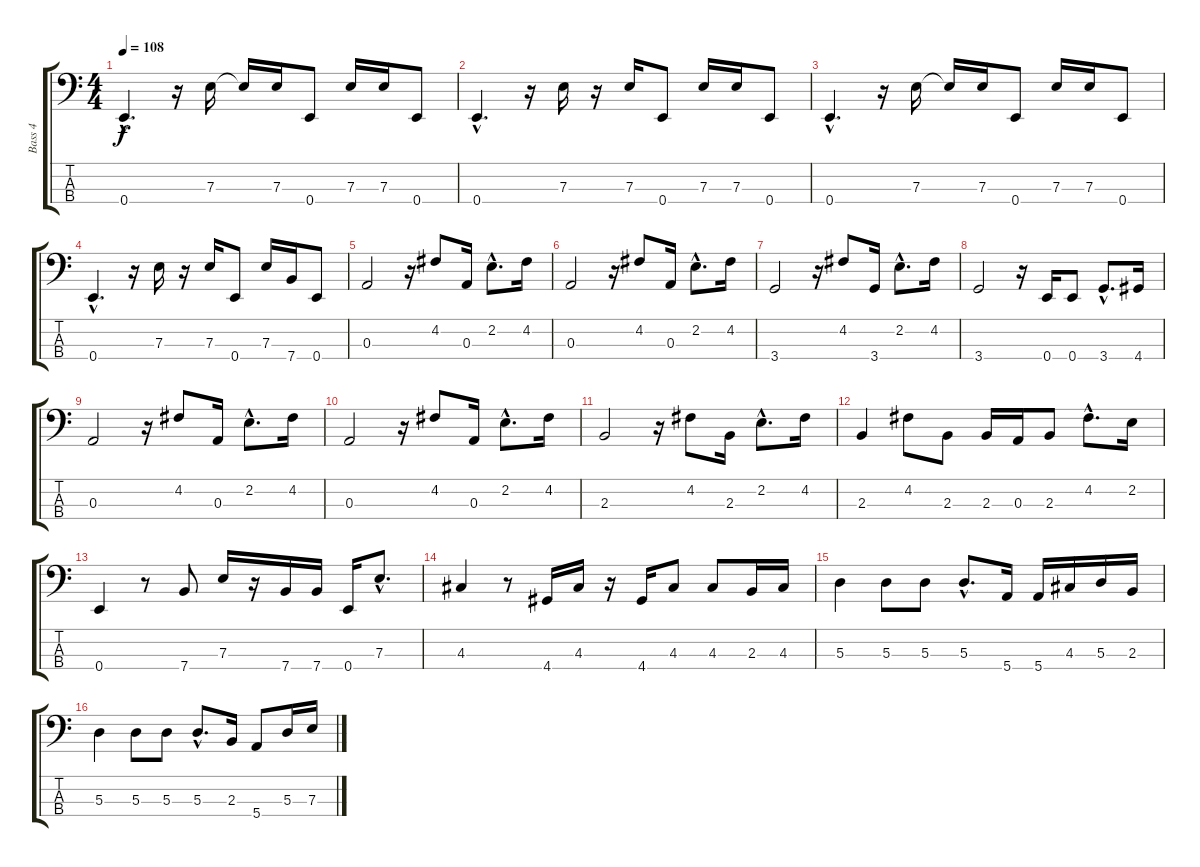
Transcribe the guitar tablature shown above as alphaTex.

\track ("Bass 4" "Bass 4") {instrument electricbassfinger}
\staff {score tabs}
\tuning (G2 D2 A1 E1) {hide}
\ts (4 4)
\tempo 108
\clef f4
\ks c
0.4{hac}.4{d dy f} r.16 7.3.16 7.3{t}.16 7.3.16 0.4.8 7.3.16 7.3.16 0.4.8 |
0.4{hac}.4{d} r.16 7.3.16 r.16 7.3.16 0.4.8 7.3.16 7.3.16 0.4.8 |
0.4{hac}.4{d} r.16 7.3.16 7.3{t}.16 7.3.16 0.4.8 7.3.16 7.3.16 0.4.8 |
0.4{hac}.4{d} r.16 7.3.16 r.16 7.3.16 0.4.8 7.3.16 7.4.16 0.4.8 |
0.3.2 r.16 4.2.8 0.3.16 2.2{hac}.8{d} 4.2.16 |
0.3.2 r.16 4.2.8 0.3.16 2.2{hac}.8{d} 4.2.16 |
3.4.2 r.16 4.2.8 3.4.16 2.2{hac}.8{d} 4.2.16 |
3.4.2 r.16 0.4.16 0.4.8 3.4{hac}.8{d} 4.4.16 |
0.3.2 r.16 4.2.8 0.3.16 2.2{hac}.8{d} 4.2.16 |
0.3.2 r.16 4.2.8 0.3.16 2.2{hac}.8{d} 4.2.16 |
2.3.2 r.16 4.2.8 2.3.16 2.2{hac}.8{d} 4.2.16 |
2.3.4 4.2.8 2.3.8 2.3.16 0.3.16 2.3.8 4.2{hac}.8{d} 2.2.16 |
0.4.4 r.8 7.4.8 7.3.16 r.16 7.4.16 7.4.16 0.4.16 7.3{hac}.8{d} |
4.3.4 r.8 4.4.16 4.3.16 r.16 4.4.16 4.3.8 4.3.8 2.3.16 4.3.16 |
5.3.4 5.3.8 5.3.8 5.3{hac}.8{d} 5.4.16 5.4.16 4.3.16 5.3.16 2.3.16 |
5.3.4 5.3.8 5.3.8 5.3{hac}.8{d} 2.3.16 5.4.8 5.3.16 7.3.16
